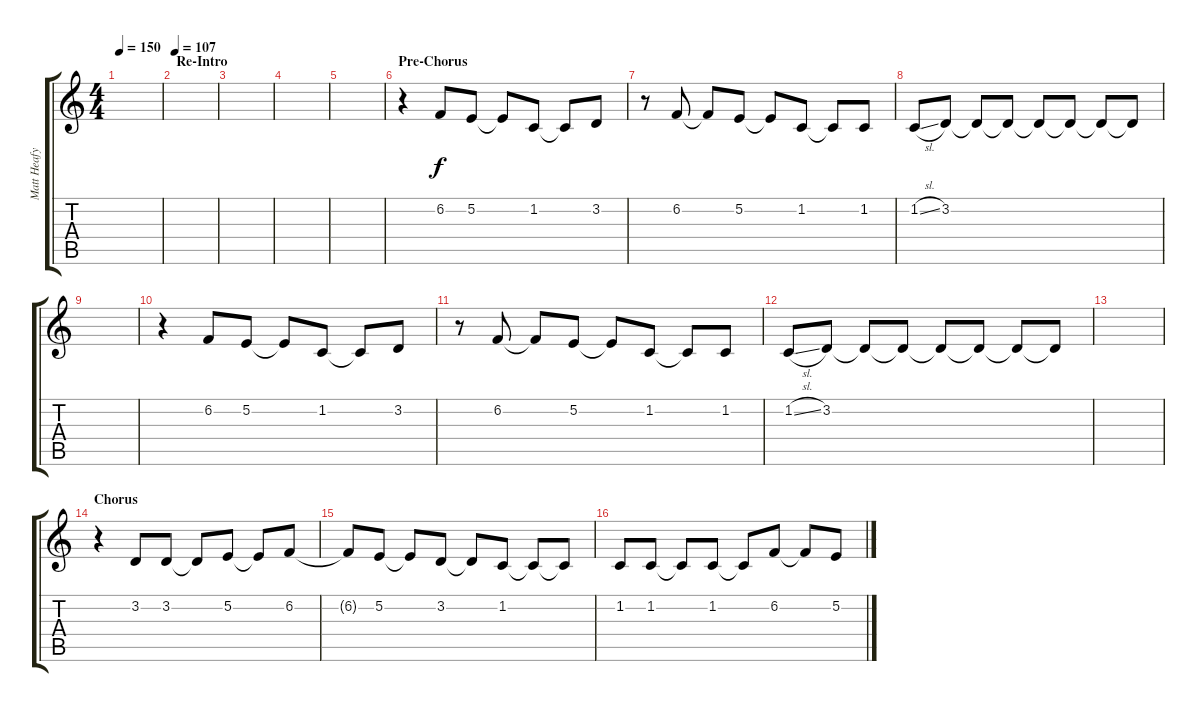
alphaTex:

\track ("Matt Heafy Vocals" "Matt Heafy") {instrument lead2sawtooth}
\staff {score tabs}
\tuning (E4 B3 G3 D3 A2 D2) {hide}
\ts (4 4)
\tempo 150
\clef g2
\ks c
|
\section ("" "Re-Intro")
\tempo 107
|
|
|
|
\section ("" "Pre-Chorus")
r.4 6.2.8 5.2.8 5.2{t}.8 1.2.8 1.2{t}.8 3.2.8 |
r.8 6.2.8 6.2{t}.8 5.2.8 5.2{t}.8 1.2.8 1.2{t}.8 1.2.8 |
1.2{sl}.8 3.2.8 3.2{t}.8 3.2{t}.8 3.2{t}.8 3.2{t}.8 3.2{t}.8 3.2{t}.8 |
|
r.4 6.2.8 5.2.8 5.2{t}.8 1.2.8 1.2{t}.8 3.2.8 |
r.8 6.2.8 6.2{t}.8 5.2.8 5.2{t}.8 1.2.8 1.2{t}.8 1.2.8 |
1.2{sl}.8 3.2.8 3.2{t}.8 3.2{t}.8 3.2{t}.8 3.2{t}.8 3.2{t}.8 3.2{t}.8 |
|
\section ("" "Chorus")
r.4 3.2.8 3.2.8 3.2{t}.8 5.2.8 5.2{t}.8 6.2.8 |
6.2{t}.8 5.2.8 5.2{t}.8 3.2.8 3.2{t}.8 1.2.8 1.2{t}.8 1.2{t}.8 |
1.2.8 1.2.8 1.2{t}.8 1.2.8 1.2{t}.8 6.2.8 6.2{t}.8 5.2.8
